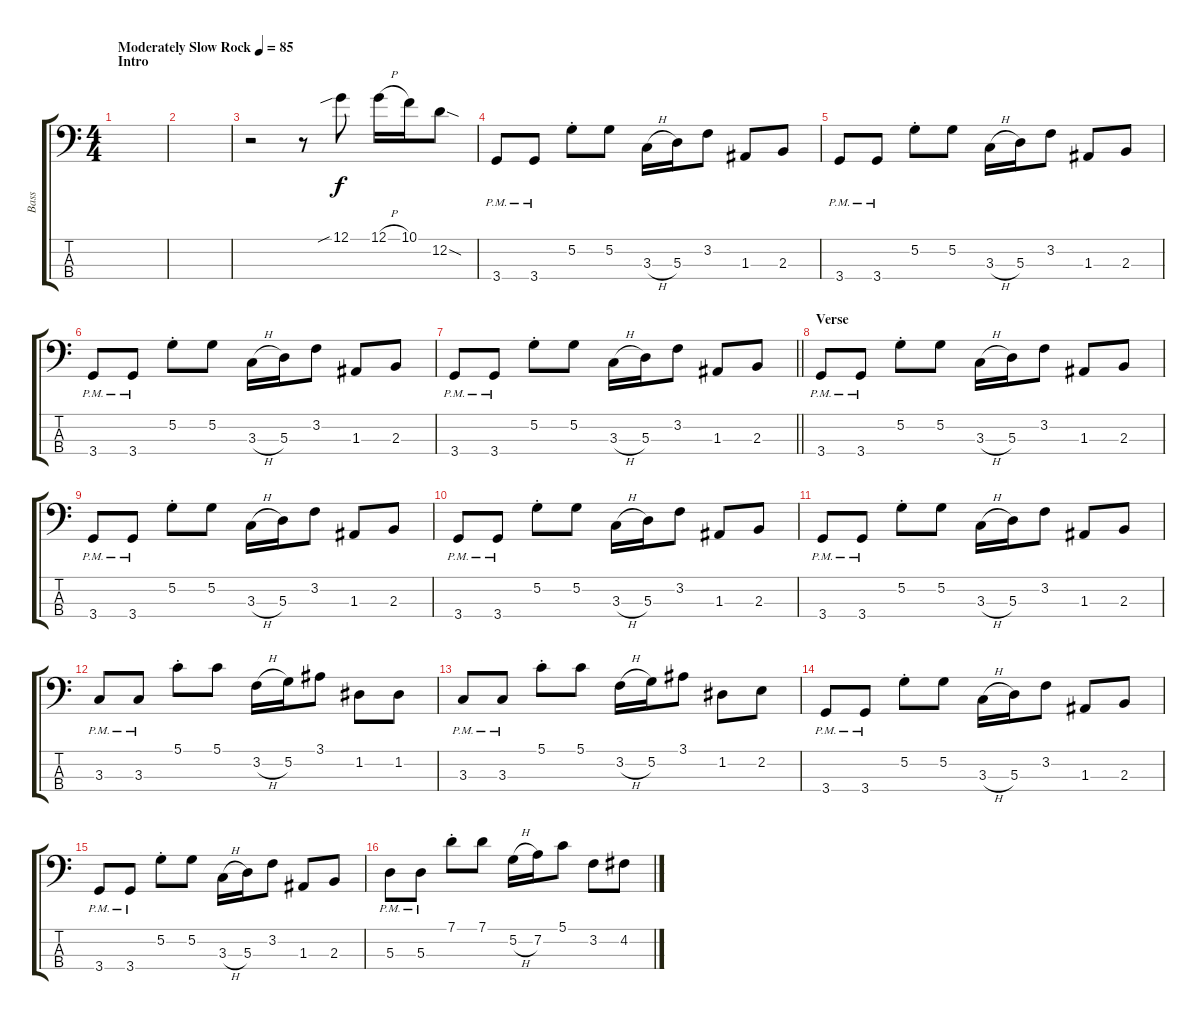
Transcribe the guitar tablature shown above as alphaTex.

\track ("Bass" "Bass") {instrument electricbassfinger}
\staff {score tabs}
\tuning (G2 D2 A1 E1) {hide}
\ts (4 4)
\section ("" "Intro")
\tempo (85 "Moderately Slow Rock")
\clef f4
\ks c
|
|
r.2 r.8 12.1{sib}.8 12.1{h}.16 10.1.16 12.2{sod}.8 |
3.4{pm}.8 3.4{pm}.8 5.2{st}.8 5.2.8 3.3{h}.16 5.3.16 3.2.8 1.3.8 2.3.8 |
3.4{pm}.8 3.4{pm}.8 5.2{st}.8 5.2.8 3.3{h}.16 5.3.16 3.2.8 1.3.8 2.3.8 |
3.4{pm}.8 3.4{pm}.8 5.2{st}.8 5.2.8 3.3{h}.16 5.3.16 3.2.8 1.3.8 2.3.8 |
\barLineRight lightlight
3.4{pm}.8 3.4{pm}.8 5.2{st}.8 5.2.8 3.3{h}.16 5.3.16 3.2.8 1.3.8 2.3.8 |
\section ("" "Verse")
3.4{pm}.8 3.4{pm}.8 5.2{st}.8 5.2.8 3.3{h}.16 5.3.16 3.2.8 1.3.8 2.3.8 |
3.4{pm}.8 3.4{pm}.8 5.2{st}.8 5.2.8 3.3{h}.16 5.3.16 3.2.8 1.3.8 2.3.8 |
3.4{pm}.8 3.4{pm}.8 5.2{st}.8 5.2.8 3.3{h}.16 5.3.16 3.2.8 1.3.8 2.3.8 |
3.4{pm}.8 3.4{pm}.8 5.2{st}.8 5.2.8 3.3{h}.16 5.3.16 3.2.8 1.3.8 2.3.8 |
3.3{pm}.8 3.3{pm}.8 5.1{st}.8 5.1.8 3.2{h}.16 5.2.16 3.1.8 1.2.8 1.2.8 |
3.3{pm}.8 3.3{pm}.8 5.1{st}.8 5.1.8 3.2{h}.16 5.2.16 3.1.8 1.2.8 2.2.8 |
3.4{pm}.8 3.4{pm}.8 5.2{st}.8 5.2.8 3.3{h}.16 5.3.16 3.2.8 1.3.8 2.3.8 |
3.4{pm}.8 3.4{pm}.8 5.2{st}.8 5.2.8 3.3{h}.16 5.3.16 3.2.8 1.3.8 2.3.8 |
5.3{pm}.8 5.3{pm}.8 7.1{st}.8 7.1.8 5.2{h}.16 7.2.16 5.1.8 3.2.8 4.2.8
